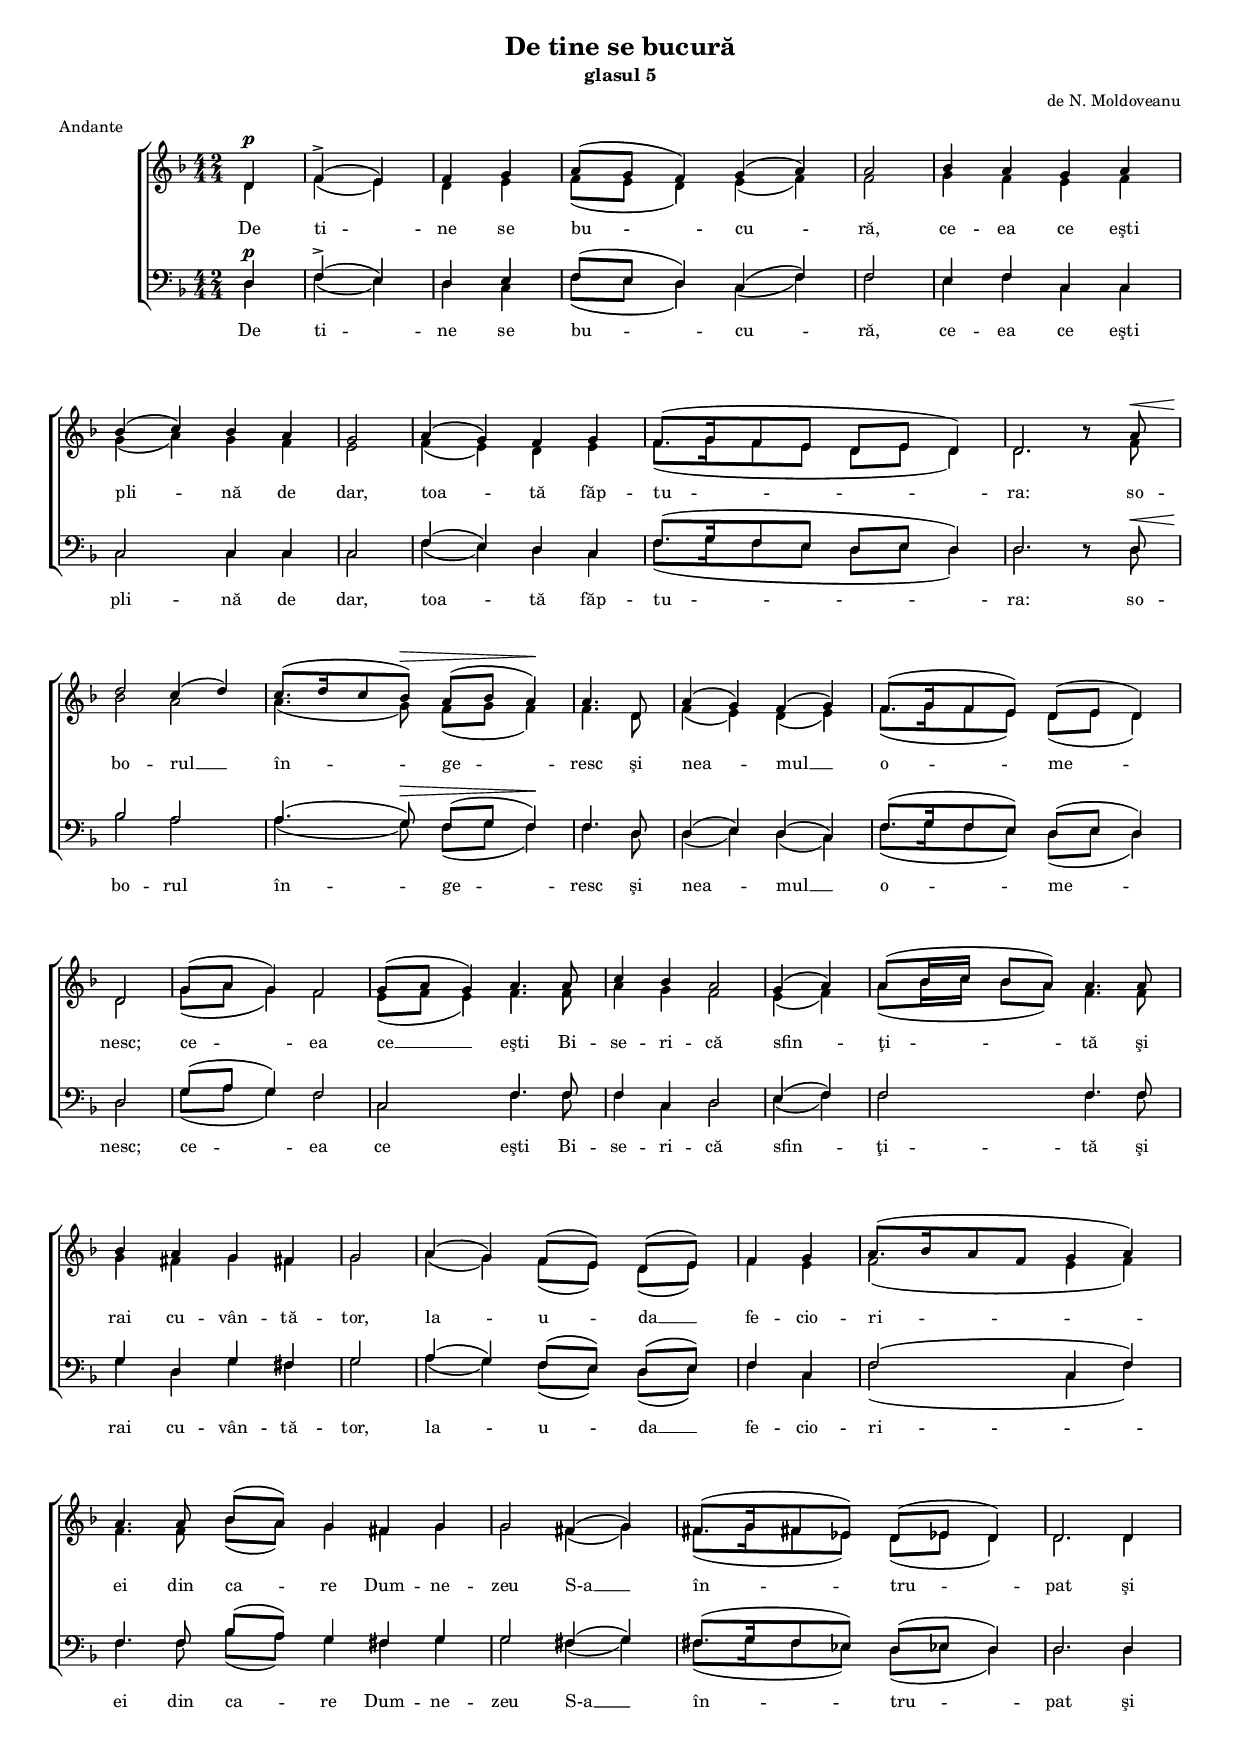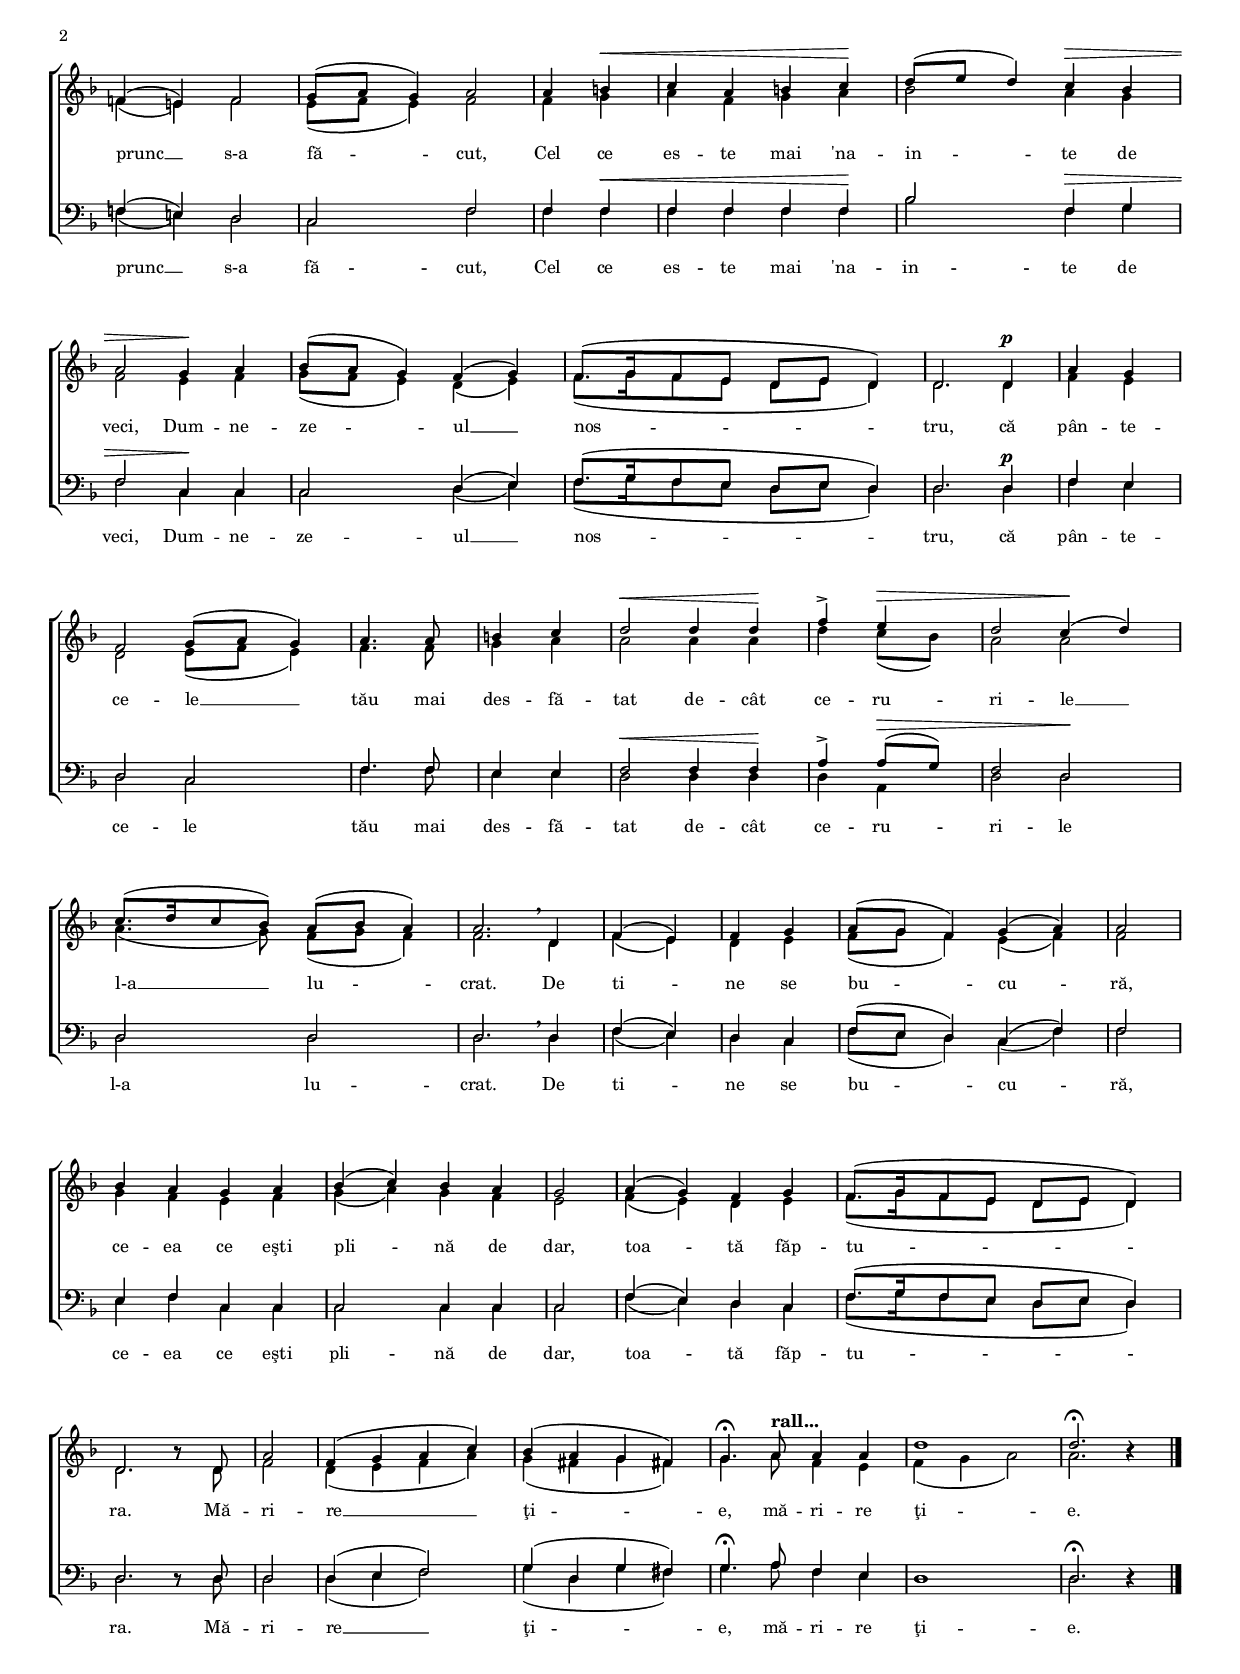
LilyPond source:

\version "2.19.80"
\include "defines.ly"
#(define myNoteSpacing 6.0)
midiTempo = 
  \midi {
    \tempo 4 = 90
    }


\include "preamble.ly"

\header {
  title = "De tine se bucură"
  subtitle = "glasul 5"
  composer = "de N. Moldoveanu"
  meter = "Andante"
}

global = {
  \globalPreamble
  \key d \minor
  \override Staff.TimeSignature.stencil = #ly:text-interface::print
  \override Staff.TimeSignature.text = #mixedTimeSigMarkup
}

womenWords = \lyricmode {
  De ti -- ne se bu -- cu -- ră,
  ce -- ea ce eşti pli -- nă de dar,
  toa -- tă făp -- tu -- ra:
  so -- bo -- rul __ în -- ge -- resc
  şi nea -- mul __ o -- me -- nesc;

  ce -- ea ce __ eşti Bi -- se -- ri -- că sfin -- ţi -- tă
  şi rai cu -- vân -- tă -- tor,
  la -- u -- da __ fe -- cio -- ri -- ei
  din ca -- re Dum -- ne -- zeu S-a __ în -- tru -- pat
  şi prunc __ s-a fă -- cut,
  Cel ce es -- te mai 'na -- in -- te de veci,
  Dum -- ne -- ze -- ul __ nos -- tru,

  că pân -- te -- ce -- le __ tău mai des -- fă -- tat de -- cât ce -- ru --
  ri -- le __ l-a __ lu -- crat.

  De ti -- ne se bu -- cu -- ră,
  ce -- ea ce eşti pli -- nă de dar,
  toa -- tă făp -- tu -- ra.

  Mă -- ri -- re __ ţi -- e,
  mă -- ri -- re ţi -- e.
}

menWords = \lyricmode {
  De ti -- ne se bu -- cu -- ră,
  ce -- ea ce eşti pli -- nă de dar,
  toa -- tă făp -- tu -- ra:
  so -- bo -- rul în -- ge -- resc
  şi nea -- mul __ o -- me -- nesc;

  ce -- ea ce eşti Bi -- se -- ri -- că sfin -- ţi -- tă
  şi rai cu -- vân -- tă -- tor,
  la -- u -- da __ fe -- cio -- ri -- ei
  din ca -- re Dum -- ne -- zeu S-a __ în -- tru -- pat
  şi prunc __ s-a fă -- cut,
  Cel ce es -- te mai 'na -- in -- te de veci,
  Dum -- ne -- ze -- ul __ nos -- tru,

  că pân -- te -- ce -- le tău mai des -- fă -- tat de -- cât ce -- ru --
  ri -- le l-a lu -- crat.

  De ti -- ne se bu -- cu -- ră,
  ce -- ea ce eşti pli -- nă de dar,
  toa -- tă făp -- tu -- ra.

  Mă -- ri -- re __ ţi -- e,
  mă -- ri -- re ţi -- e.
}

sopMusic = \relative c' {
  \cadenzaOn
  \accidentalStyle forget

  % De tine se bucură, ceea ce eşti plină de dar, toată făptura:
  d4^\p \bar "|"
  f4(^\accent e4) \bar "|"
  f4 g4 \bar "|"
  a8([ g8] f4) g4( a4) \bar "|"
  a2 \bar "|"
  bes4 a4 g4 a4 \bar "|"
  bes4( c4) bes4 a4 \bar "|"
  g2 \bar "|"
  a4( g4) f4 g4 \bar "|"
  f8.([ g16 f8 e8] d8[ e8] d4) \bar "|"
  d2. bes'8\rest

  % soborul îngeresc şi neamul omenesc;
  a8^\< \bar "|"
  d2\! c4( d4) \bar "|"
  c8.([ d16 c8 bes8)]^\> a8([ bes8] a4)\! \bar "|"
  a4. d,8 \bar "|"
  a'4( g4) f4( g4) \bar "|"
  f8.([ g16 f8 e8)] d8([ e8] d4) \bar "|"
  d2 \bar "|"

  % ceea ce eşti biserică sfinţită şi rai cuvântător
  g8([ a8] g4) f2 \bar "|"
  g8([ a8] g4) a4. a8 \bar "|"
  c4 bes4 a2 \bar "|"
  g4( a4) \bar "|"
  a8([ bes16 c16] bes8[ a8]) a4. a8 \bar "|"
  bes4 a4 g4 fis4 \bar "|"
  g2 \bar "|"

  % lauda fecioriei din care Dumnezeu S-a întrupat şi prunc s-a făcut
  a4( g4) f8([ e8)] d8([ e8)] \bar "|"
  f4 g4 \bar "|"
  a8.([ bes16 a8 f8] g4 a4) \bar "|"
  a4. a8 bes8([ a8)] g4 fis4 g4 \bar "|"
  g2 fis4( g4) \bar "|"
  fis8.([ g16 fis8 es8)] d8([ es8] d4) \bar "|"
  d2. d4 \bar "|"
  f!4( e!4) f2 \bar "|"
  g8([ a8] g4) a2 \bar "|"

  % Cel ce este mai 'nainte de veci, Dumnezeul nostru,
  a4 b4^\< \bar "|"
  c4 a4 b4 c4\! \bar "|"
  d8([ e8] d4) c4^\> bes4 \bar "|"
  a2 g4\! a4 \bar "|"
  bes8([ a8] g4) f4( g4) \bar "|"
  f8.([ g16 f8 e8] d8[ e8] d4) \bar "|"
  d2.

  % că pântecele tău mai desfătat decât cerurile l-a lucrat.
  d4^\p \bar "|"
  a'4 g4 \bar "|"
  f2 g8([ a8] g4) \bar "|"
  a4. a8 \bar "|"
  b4 c4 \bar "|"
  d2^\< d4 d4\! \bar "|"
  f4^\accent e4^\> \bar "|"
  d2 c4(\! d4) \bar "|"
  c8.([ d16 c8 bes8)] a8([ bes8] a4) \bar "|"
  a2. \breathe

  % De tine se bucură, ceea ce eşti plină de dar, toată făptura.
  d,4 \bar "|"
  f4( e4) \bar "|"
  f4 g4 \bar "|"
  a8([ g8] f4) g4( a4) \bar "|"
  a2 \bar "|"
  bes4 a4 g4 a4 \bar "|"
  bes4( c4) bes4 a4 \bar "|"
  g2 \bar "|"
  a4( g4) f4 g4 \bar "|"
  f8.([ g16 f8 e8] d8[ e8] d4) \bar "|"
  d2. bes'8\rest

  % Mărire ţie, mărire ţie.
  d,8 \bar "|"
  a'2 \bar "|"
  f4( g4 a4 c4) \bar "|"
  bes4( a4 g4 fis4) \bar "|"
  g4.^\fermata a8^\rallMarkup a4 a4 \bar "|"
  d1 \bar "|"
  d2.^\fermata bes4\rest \bar "|."
}

altoMusic = \relative c' {
  \cadenzaOn
  \accidentalStyle forget

  % De tine se bucură, ceea ce eşti plină de dar, toată făptura:
  d4
  f4( e4)
  d4 e4
  f8([ e8] d4) e4( f4)
  f2
  g4 f4 e4 f4
  g4( a4) g4 f4
  e2
  f4( e4) d4 e4
  f8.([ g16 f8 e8] d8[ e8] d4)
  d2. bes'8\rest

  % soborul îngeresc şi neamul omenesc;
  f8
  bes2 a2
  a4.( g8) f8([ g8] f4)
  f4. d8
  f4( e4) d4( e4)
  f8.([ g16 f8 e8)] d8([ e8] d4)
  d2

  % ceea ce eşti biserică sfinţită şi rai cuvântător
  g8([ a8] g4) f2
  e8([ f8] e4) f4. f8
  a4 g4 f2
  e4( f4)
  a8([ bes16 c16] bes8[ a8]) f4. f8
  g4 fis4 g4 fis4
  g2

  % lauda fecioriei din care Dumnezeu S-a întrupat şi prunc s-a făcut
  a4( g4) f8([ e8)] d8([ e8)]
  f4 e4
  f2( e4 f4)
  f4. f8 bes8([ a8)] g4 fis4 g4
  g2 fis4( g4)
  fis8.([ g16 fis8 es8)] d8([ es8] d4)
  d2. d4
  f4( e4) f2
  e8([ f8] e4) f2

  % Cel ce este mai 'nainte de veci, Dumnezeul nostru,
  f4 g4
  a4 f4 g4 a4
  bes2 a4 g4
  f2 e4 f4
  g8([ f8] e4) d4( e4)
  f8.([ g16 f8 e8] d8[ e8] d4)
  d2.

  % că pântecele tău mai desfătat decât cerurile l-a lucrat.
  d4
  f4 e4
  d2 e8([ f8] e4)
  f4. f8
  g4 a4
  a2 a4 a4
  d4 c8([ bes8)]
  a2 a2
  a4.( g8) f8([ g8] f4)
  f2.

  % De tine se bucură, ceea ce eşti plină de dar, toată făptura.
  d4
  f4( e4)
  d4 e4
  f8([ g8] f4) e4( f4)
  f2
  g4 f4 e4 f4
  g4( a4) g4 f4
  e2
  f4( e4) d4 e4
  f8.([ g16 f8 e8] d8[ e8] d4)
  d2. bes'8\rest

  % Mărire ţie, mărire ţie.
  d,8
  f2
  d4( e4 f4 a4)
  g4( fis4 g4 fis4)
  g4. a8 f4 e4
  f4( g4 a2)
  a2. bes4\rest
}

tenorMusic = \relative c' {
  \cadenzaOn
  \accidentalStyle forget

  % De tine se bucură, ceea ce eşti plină de dar, toată făptura:
  d,4^\p
  f4(^\accent e4)
  d4 e4
  f8([ e8] d4) c4( f4)
  f2
  e4 f4 c4 c4
  c2 c4 c4
  c2
  f4( e4) d4 c4
  f8.([ g16 f8 e8] d8[ e8] d4)
  d2. d8\rest

  % soborul îngeresc şi neamul omenesc;
  d8^\<
  bes'2\! a2
  a4.( g8)^\> f8([ g8] f4)\!
  f4. d8
  d4( e4) d4( c4)
  f8.([ g16 f8 e8)] d8([ e8] d4)
  d2

  % ceea ce eşti biserică sfinţită şi rai cuvântător
  g8([ a8] g4) f2
  c2 f4. f8
  f4 c4 d2
  e4( f4)
  f2 f4. f8
  g4 d4 g4 fis4
  g2

  % lauda fecioriei din care Dumnezeu S-a întrupat şi prunc s-a făcut
  a4( g4) f8([ e8)] d8([ e8)]
  f4 c4
  f2( c4 f4)
  f4. f8 bes8([ a8)] g4 fis4 g4
  g2 fis4( g4)
  fis8.([ g16
  \accidentalStyle no-reset
  fis8
  \accidentalStyle forget
  es8)] d8([ es8] d4)
  d2. d4
  f!4( e!4) d2
  c2 f2

  % Cel ce este mai 'nainte de veci, Dumnezeul nostru,
  f4 f4^\<
  f4 f4 f4 f4\!
  bes2 f4^\> g4
  f2 c4\! c4
  c2 d4( e4)
  f8.([ g16 f8 e8] d8[ e8] d4)
  d2.

  % că pântecele tău mai desfătat decât cerurile l-a lucrat.
  d4^\p
  f4 e4
  d2 c2
  f4. f8
  e4 e4
  f2^\< f4 f4\!
  a4^\accent a8([^\> g8)]
  f2 d2\!
  d2 d2
  d2. \breathe

  % De tine se bucură, ceea ce eşti plină de dar, toată făptura.
  d4
  f4( e4)
  d4 c4
  f8([ e8] d4) c4( f4)
  f2
  e4 f4 c4 c4
  c2 c4 c4
  c2
  f4( e4) d4 c4
  f8.([ g16 f8 e8] d8[ e8] d4)
  d2. d8\rest

  % Mărire ţie, mărire ţie.
  d8
  d2
  d4( e4 f2)
  g4( d4 g4 fis4)
  g4.^\fermata a8 f4 e4
  d1
  d2.^\fermata d4\rest
}

bassMusic = \relative c' {
  \cadenzaOn
  \accidentalStyle forget

  % De tine se bucură, ceea ce eşti plină de dar, toată făptura:
  d,4
  f4( e4)
  d4 c4
  f8([ e8] d4) c4( f4)
  f2
  e4 f4 c4 c4
  c2 c4 c4
  c2
  f4( e4) d4 c4
  f8.([ g16 f8 e8] d8[ e8] d4)
  d2. d8\rest

  % soborul îngeresc şi neamul omenesc;
  d8
  bes'2 a2
  a4.( g8) f8([ g8] f4)
  f4. d8
  d4( e4) d4( c4)
  f8.([ g16 f8 e8)] d8([ e8] d4)
  d2

  % ceea ce eşti biserică sfinţită şi rai cuvântător
  g8([ a8] g4) f2
  c2 f4. f8
  f4 c4 d2
  e4( f4)
  f2 f4. f8
  g4 d4 g4 fis4
  g2

  % lauda fecioriei din care Dumnezeu S-a întrupat şi prunc s-a făcut
  a4( g4) f8([ e8)] d8([ e8)]
  f4 c4
  f2( c4 f4)
  f4. f8 bes8([ a8)] g4 fis4 g4
  g2 fis4( g4)
  fis8.([ g16
  \accidentalStyle no-reset
  fis8
  \accidentalStyle forget
  es8)] d8([ es8] d4)
  d2. d4
  f!4( e!4) d2
  c2 f2

  % Cel ce este mai 'nainte de veci, Dumnezeul nostru,
  f4 f4
  f4 f4 f4 f4
  bes2 f4 g4
  f2 c4 c4
  c2 d4( e4)
  f8.([ g16 f8 e8] d8[ e8] d4)
  d2.

  % că pântecele tău mai desfătat decât cerurile l-a lucrat.
  d4
  f4 e4
  d2 c2
  f4. f8
  e4 e4
  d2 d4 d4
  d4 a4
  d2 d2
  d2 d2
  d2.

  % De tine se bucură, ceea ce eşti plină de dar, toată făptura.
  d4
  f4( e4)
  d4 c4
  f8([ e8] d4) c4( f4)
  f2
  e4 f4 c4 c4
  c2 c4 c4
  c2
  f4( e4) d4 c4
  f8.([ g16 f8 e8] d8[ e8] d4)
  d2. d8\rest

  % Mărire ţie, mărire ţie.
  d8
  d2
  d4( e4 f2)
  g4( d4 g4 fis4)
  g4. a8 f4 e4
  \wholeNotesOverlap
  d1
  d2. d4\rest
}

\include "two-staves.ly"
